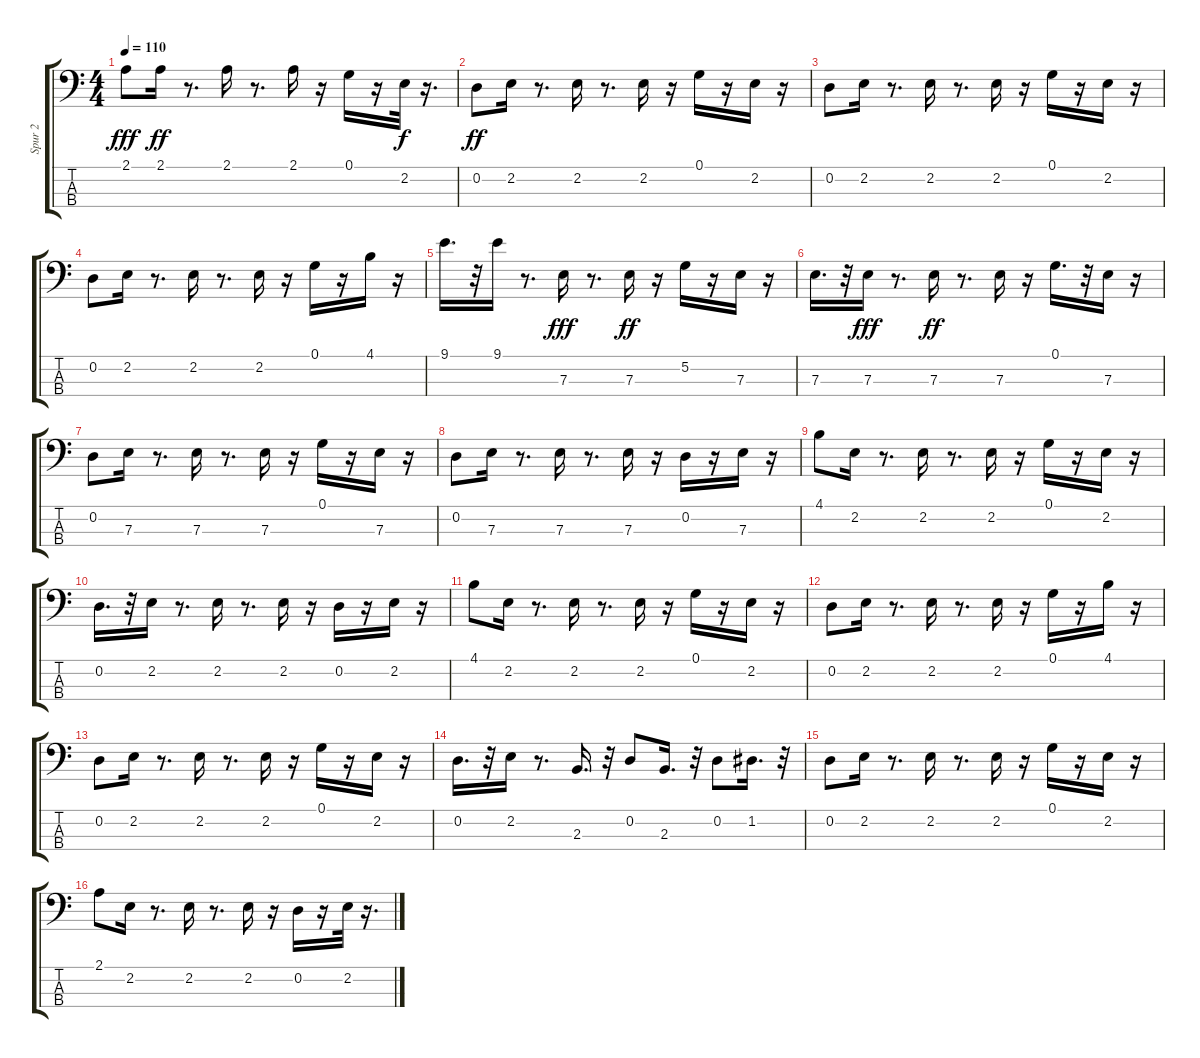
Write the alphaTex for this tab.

\track ("Spur 2" "Spur 2") {instrument fretlessbass}
\staff {score tabs}
\tuning (G2 D2 A1 E1) {hide}
\ts (4 4)
\tempo 110
\clef f4
\ks c
2.1.8{dy fff} 2.1.16{dy ff} r.8{d} 2.1.16 r.8{d} 2.1.16 r.16 0.1.16 r.16 2.2.32{dy f} r.16{d} |
0.2.8{dy ff} 2.2.16 r.8{d} 2.2.16 r.8{d} 2.2.16 r.16 0.1.16 r.16 2.2.16 r.16 |
0.2.8 2.2.16 r.8{d} 2.2.16 r.8{d} 2.2.16 r.16 0.1.16 r.16 2.2.16 r.16 |
0.2.8 2.2.16 r.8{d} 2.2.16 r.8{d} 2.2.16 r.16 0.1.16 r.16 4.1.16 r.16 |
9.1.16{d} r.32 9.1.16 r.8{d} 7.3.16{dy fff} r.8{d} 7.3.16{dy ff} r.16 5.2.16 r.16 7.3.16 r.16 |
7.3.16{d} r.32 7.3.16{dy fff} r.8{d} 7.3.16{dy ff} r.8{d} 7.3.16 r.16 0.1.16{d} r.32 7.3.16 r.16 |
0.2.8 7.3.16 r.8{d} 7.3.16 r.8{d} 7.3.16 r.16 0.1.16 r.16 7.3.16 r.16 |
0.2.8 7.3.16 r.8{d} 7.3.16 r.8{d} 7.3.16 r.16 0.2.16 r.16 7.3.16 r.16 |
4.1.8 2.2.16 r.8{d} 2.2.16 r.8{d} 2.2.16 r.16 0.1.16 r.16 2.2.16 r.16 |
0.2.16{d} r.32 2.2.16 r.8{d} 2.2.16 r.8{d} 2.2.16 r.16 0.2.16 r.16 2.2.16 r.16 |
4.1.8 2.2.16 r.8{d} 2.2.16 r.8{d} 2.2.16 r.16 0.1.16 r.16 2.2.16 r.16 |
0.2.8 2.2.16 r.8{d} 2.2.16 r.8{d} 2.2.16 r.16 0.1.16 r.16 4.1.16 r.16 |
0.2.8 2.2.16 r.8{d} 2.2.16 r.8{d} 2.2.16 r.16 0.1.16 r.16 2.2.16 r.16 |
0.2.16{d} r.32 2.2.16 r.8{d} 2.3.16{d} r.32 0.2.8 2.3.16{d} r.32 0.2.8 1.2.16{d} r.32 |
0.2.8 2.2.16 r.8{d} 2.2.16 r.8{d} 2.2.16 r.16 0.1.16 r.16 2.2.16 r.16 |
2.1.8 2.2.16 r.8{d} 2.2.16 r.8{d} 2.2.16 r.16 0.2.16 r.16 2.2.32 r.16{d}
